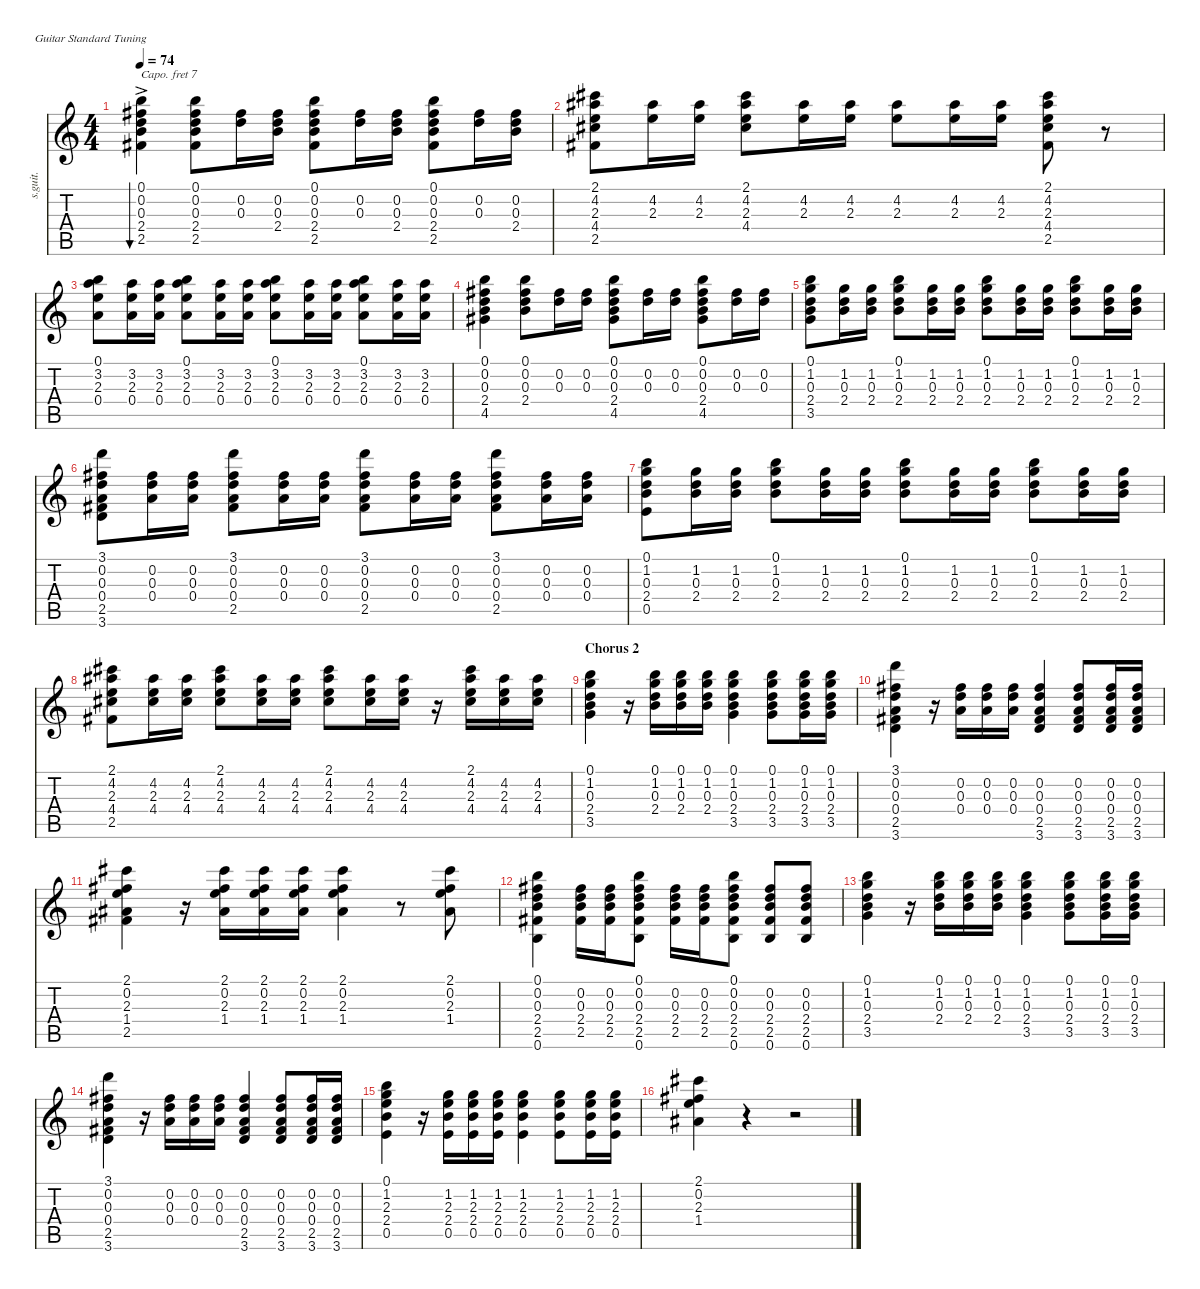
\defaultSystemsLayout 4
\hideDynamics
\bracketExtendMode nobrackets
\otherSystemsTrackNameOrientation horizontal
\track ("12-String Acoustic" "s.guit.") {instrument acousticguitarsteel}
\staff {score tabs}
\capo 7
\tuning (E4 B3 G3 D3 A2 E2)
\ts (4 4)
\tempo 74
\clef g2
\ks c
(0.1{ac} 0.2{ac acc #} 0.3{ac} 2.4{ac} 2.5{ac acc #}).4{bu 120 dy f beam Down} (0.1 0.2{acc #} 0.3 2.4 2.5{acc #}).8{beam Down} (0.2{acc #} 0.3).16{beam Down} (0.2{acc #} 0.3 2.4).16{beam Down} (0.1 0.2{acc #} 0.3 2.4 2.5{acc #}).8{beam Down} (0.2{acc #} 0.3).16{beam Down} (0.2{acc #} 0.3 2.4).16{beam Down} (0.1 0.2{acc #} 0.3 2.4 2.5{acc #}).8{beam Down} (0.2{acc #} 0.3).16{beam Down} (0.2{acc #} 0.3 2.4).16{beam Down} |
(2.1{acc #} 4.2{acc #} 2.3 4.4{acc #} 2.5{acc #}).8{beam Down} (4.2{acc #} 2.3).16{beam Down} (4.2{acc #} 2.3).16{beam Down} (2.1{acc #} 4.2{acc #} 2.3 4.4{acc #}).8{beam Down} (4.2{acc #} 2.3).16{beam Down} (4.2{acc #} 2.3).16{beam Down} (4.2{acc #} 2.3).8{beam Down} (4.2{acc #} 2.3).16{beam Down} (4.2{acc #} 2.3).16{beam Down} (2.1{acc #} 4.2{acc #} 2.3 4.4{acc #} 2.5{acc #}).8{beam Down} r.8{beam Down} |
(0.1 3.2 2.3 0.4).8{beam Down} (3.2 2.3 0.4).16{beam Down} (3.2 2.3 0.4).16{beam Down} (0.1 3.2 2.3 0.4).8{beam Down} (3.2 2.3 0.4).16{beam Down} (3.2 2.3 0.4).16{beam Down} (0.1 3.2 2.3 0.4).8{beam Down} (3.2 2.3 0.4).16{beam Down} (3.2 2.3 0.4).16{beam Down} (0.1 3.2 2.3 0.4).8{beam Down} (3.2 2.3 0.4).16{beam Down} (3.2 2.3 0.4).16{beam Down} |
(0.1 0.2{acc #} 0.3 2.4 4.5{acc #}).4{beam Down} (0.1 0.2{acc #} 0.3 2.4).8{beam Down} (0.2{acc #} 0.3).16{beam Down} (0.2{acc #} 0.3).16{beam Down} (0.1 0.2{acc #} 0.3 2.4 4.5{acc #}).8{beam Down} (0.2{acc #} 0.3).16{beam Down} (0.2{acc #} 0.3).16{beam Down} (0.1 0.2{acc #} 0.3 2.4 4.5{acc #}).8{beam Down} (0.2{acc #} 0.3).16{beam Down} (0.2{acc #} 0.3).16{beam Down} |
(0.1 1.2 0.3 2.4 3.5).8{beam Down} (1.2 0.3 2.4).16{beam Down} (1.2 0.3 2.4).16{beam Down} (0.1 1.2 0.3 2.4).8{beam Down} (1.2 0.3 2.4).16{beam Down} (1.2 0.3 2.4).16{beam Down} (0.1 1.2 0.3 2.4).8{beam Down} (1.2 0.3 2.4).16{beam Down} (1.2 0.3 2.4).16{beam Down} (0.1 1.2 0.3 2.4).8{beam Down} (1.2 0.3 2.4).16{beam Down} (1.2 0.3 2.4).16{beam Down} |
(3.1 0.2{acc #} 0.3 0.4 2.5{acc #} 3.6).8{beam Down} (0.2{acc #} 0.3 0.4).16{beam Down} (0.2{acc #} 0.3 0.4).16{beam Down} (3.1 0.2{acc #} 0.3 0.4 2.5{acc #}).8{beam Down} (0.2{acc #} 0.3 0.4).16{beam Down} (0.2{acc #} 0.3 0.4).16{beam Down} (3.1 0.2{acc #} 0.3 0.4 2.5{acc #}).8{beam Down} (0.2{acc #} 0.3 0.4).16{beam Down} (0.2{acc #} 0.3 0.4).16{beam Down} (3.1 0.2{acc #} 0.3 0.4 2.5{acc #}).8{beam Down} (0.2{acc #} 0.3 0.4).16{beam Down} (0.2{acc #} 0.3 0.4).16{beam Down} |
(0.1 1.2 0.3 2.4 0.5).8{beam Down} (1.2 0.3 2.4).16{beam Down} (1.2 0.3 2.4).16{beam Down} (0.1 1.2 0.3 2.4).8{beam Down} (1.2 0.3 2.4).16{beam Down} (1.2 0.3 2.4).16{beam Down} (0.1 1.2 0.3 2.4).8{beam Down} (1.2 0.3 2.4).16{beam Down} (1.2 0.3 2.4).16{beam Down} (0.1 1.2 0.3 2.4).8{beam Down} (1.2 0.3 2.4).16{beam Down} (1.2 0.3 2.4).16{beam Down} |
(2.1{acc #} 4.2{acc #} 2.3 4.4{acc #} 2.5{acc #}).8{beam Down} (4.2{acc #} 2.3 4.4{acc #}).16{beam Down} (4.2{acc #} 2.3 4.4{acc #}).16{beam Down} (2.1{acc #} 4.2{acc #} 2.3 4.4{acc #}).8{beam Down} (4.2{acc #} 2.3 4.4{acc #}).16{beam Down} (4.2{acc #} 2.3 4.4{acc #}).16{beam Down} (2.1{acc #} 4.2{acc #} 2.3 4.4{acc #}).8{beam Down} (4.2{acc #} 2.3 4.4{acc #}).16{beam Down} (4.2{acc #} 2.3 4.4{acc #}).16{beam Down} r.16{beam Down} (2.1{acc #} 4.2{acc #} 2.3 4.4{acc #}).16{beam Down} (4.2{acc #} 2.3 4.4{acc #}).16{beam Down} (4.2{acc #} 2.3 4.4{acc #}).16{beam Down} |
\section ("" "Chorus 2")
(0.1 1.2 0.3 2.4 3.5).4{beam Down} r.16{beam Down} (0.1 1.2 0.3 2.4).16{beam Down} (0.1 1.2 0.3 2.4).16{beam Down} (0.1 1.2 0.3 2.4).16{beam Down} (0.1 1.2 0.3 2.4 3.5).4{beam Down} (0.1 1.2 0.3 2.4 3.5).8{beam Down} (0.1 1.2 0.3 2.4 3.5).16{beam Down} (0.1 1.2 0.3 2.4 3.5).16{beam Down} |
(3.1 0.2{acc #} 0.3 0.4 2.5{acc #} 3.6).4{beam Down} r.16{beam Down} (0.2{acc #} 0.3 0.4).16{beam Down} (0.2{acc #} 0.3 0.4).16{beam Down} (0.2{acc #} 0.3 0.4).16{beam Down} (0.2{acc #} 0.3 0.4 2.5{acc #} 3.6).4{beam Up} (0.2{acc #} 0.3 0.4 2.5{acc #} 3.6).8{beam Up} (0.2{acc #} 0.3 0.4 2.5{acc #} 3.6).16{beam Up} (0.2{acc #} 0.3 0.4 2.5{acc #} 3.6).16{beam Up} |
(2.1{acc #} 0.2{acc #} 2.3 1.4{acc #} 2.5{acc #}).4{beam Down} r.16{beam Down} (2.1{acc #} 0.2{acc #} 2.3 1.4{acc #}).16{beam Down} (2.1{acc #} 0.2{acc #} 2.3 1.4{acc #}).16{beam Down} (2.1{acc #} 0.2{acc #} 2.3 1.4{acc #}).16{beam Down} (2.1{acc #} 0.2{acc #} 2.3 1.4{acc #}).4{beam Down} r.8{beam Down} (2.1{acc #} 0.2{acc #} 2.3 1.4{acc #}).8{beam Down} |
(0.1 0.2{acc #} 0.3 2.4 2.5{acc #} 0.6).4{beam Down} (0.2{acc #} 0.3 2.4 2.5{acc #}).16{beam Down} (0.2{acc #} 0.3 2.4 2.5{acc #}).16{beam Down} (0.1 0.2{acc #} 0.3 2.4 2.5{acc #} 0.6).8{beam Down} (0.2{acc #} 0.3 2.4 2.5{acc #}).16{beam Down} (0.2{acc #} 0.3 2.4 2.5{acc #}).16{beam Down} (0.1 0.2{acc #} 0.3 2.4 2.5{acc #} 0.6).8{beam Down} (0.2{acc #} 0.3 2.4 2.5{acc #} 0.6).8{beam Up} (0.2{acc #} 0.3 2.4 2.5{acc #} 0.6).8{beam Up} |
(0.1 1.2 0.3 2.4 3.5).4{beam Down} r.16{beam Down} (0.1 1.2 0.3 2.4).16{beam Down} (0.1 1.2 0.3 2.4).16{beam Down} (0.1 1.2 0.3 2.4).16{beam Down} (0.1 1.2 0.3 2.4 3.5).4{beam Down} (0.1 1.2 0.3 2.4 3.5).8{beam Down} (0.1 1.2 0.3 2.4 3.5).16{beam Down} (0.1 1.2 0.3 2.4 3.5).16{beam Down} |
(3.1 0.2{acc #} 0.3 0.4 2.5{acc #} 3.6).4{beam Down} r.16{beam Down} (0.2{acc #} 0.3 0.4).16{beam Down} (0.2{acc #} 0.3 0.4).16{beam Down} (0.2{acc #} 0.3 0.4).16{beam Down} (0.2{acc #} 0.3 0.4 2.5{acc #} 3.6).4{beam Up} (0.2{acc #} 0.3 0.4 2.5{acc #} 3.6).8{beam Up} (0.2{acc #} 0.3 0.4 2.5{acc #} 3.6).16{beam Up} (0.2{acc #} 0.3 0.4 2.5{acc #} 3.6).16{beam Up} |
(0.1 1.2 2.3 2.4 0.5).4{beam Down} r.16{beam Down} (1.2 2.3 2.4 0.5).16{beam Down} (1.2 2.3 2.4 0.5).16{beam Down} (1.2 2.3 2.4 0.5).16{beam Down} (1.2 2.3 2.4 0.5).4{beam Down} (1.2 2.3 2.4 0.5).8{beam Down} (1.2 2.3 2.4 0.5).16{beam Down} (1.2 2.3 2.4 0.5).16{beam Down} |
(2.1{acc #} 0.2{acc #} 2.3 1.4{acc #}).4{beam Down} r.4{beam Down} r.2{beam Down}
